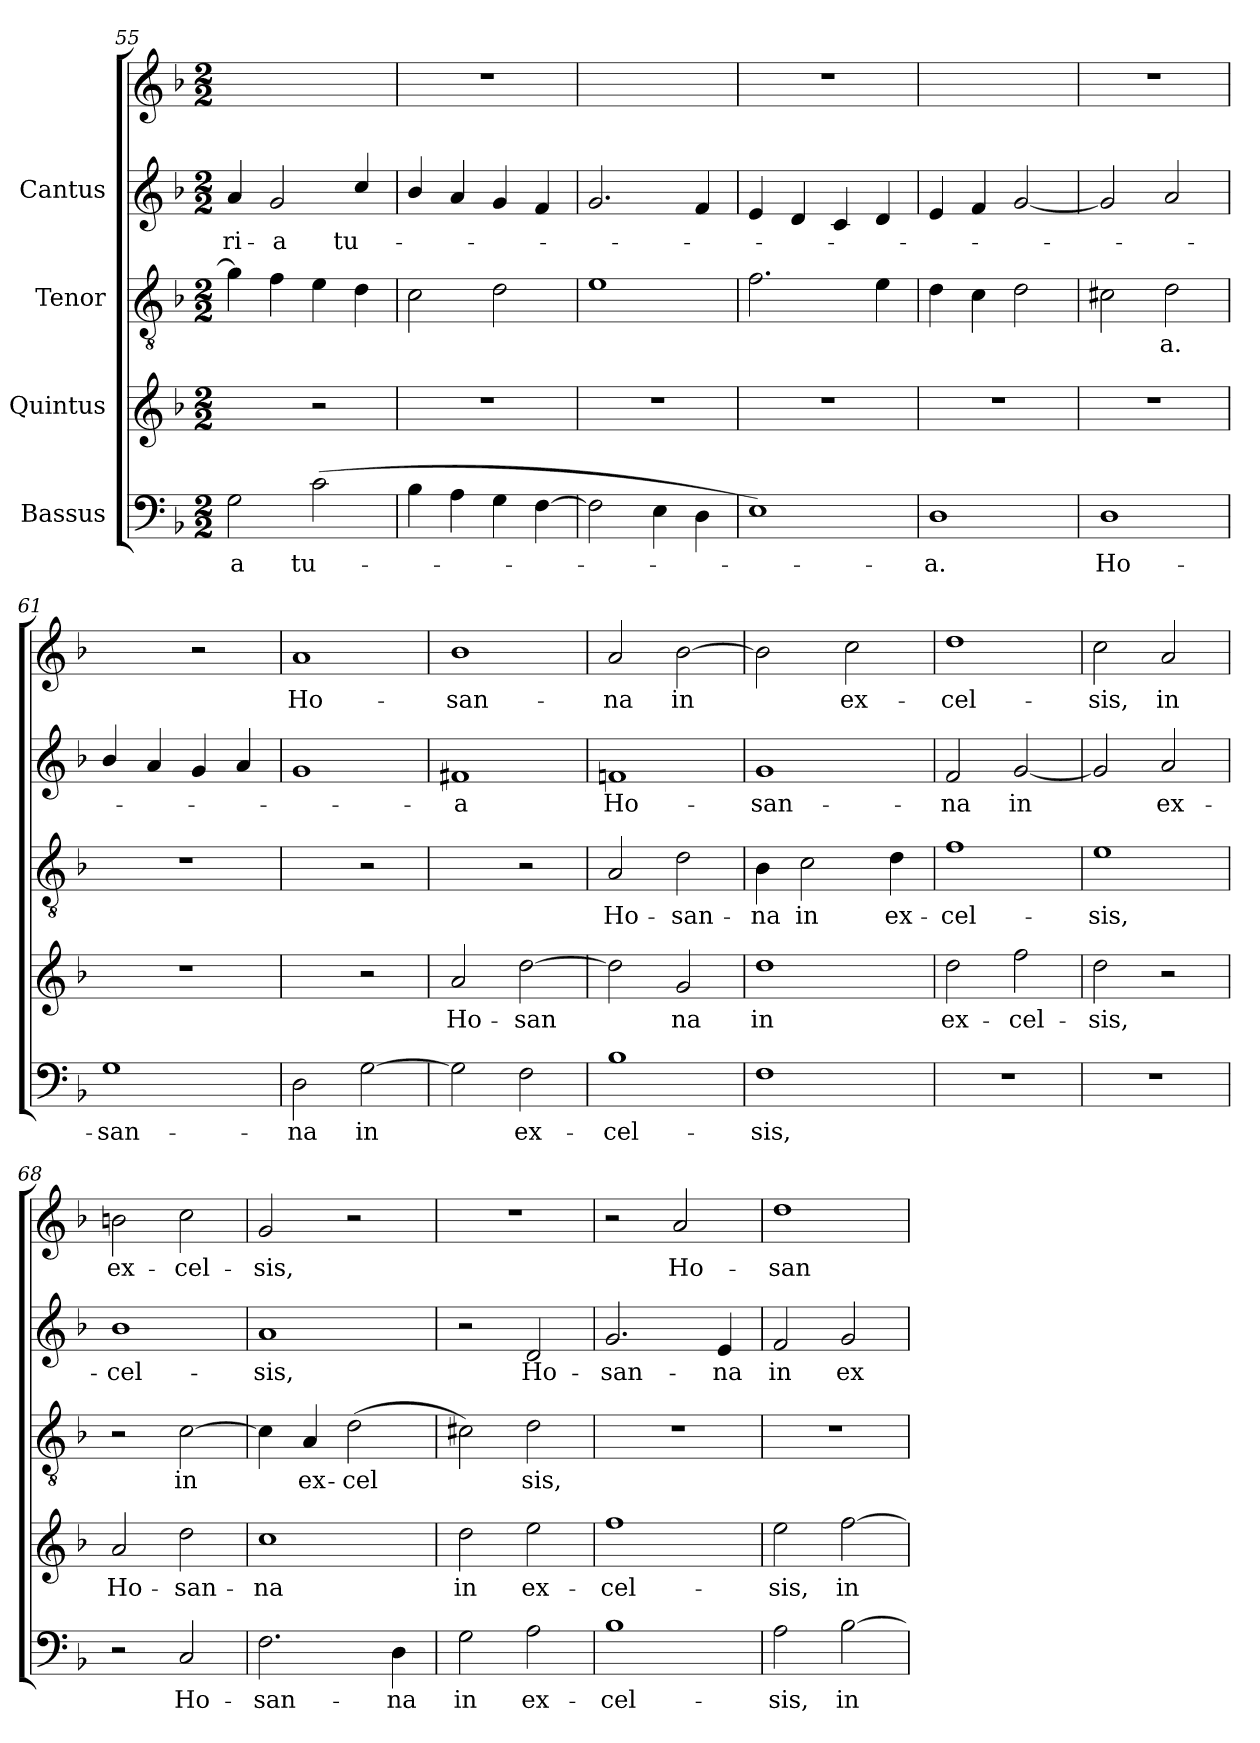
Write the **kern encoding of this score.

**kern	**text	**kern	**text	**kern	**text	**kern	**text	**kern	**text
*part4	*part4	*part3	*part3	*part2	*part2	*part1	*part1	*part1	*part1
*staff5	*staff5	*staff4	*staff4	*staff3	*staff3	*staff2	*staff2	*staff1	*staff1
*I"Bassus	*	*I"Quintus	*	*I"Tenor	*	*I"Cantus	*	*	*
!!LO:LB:g=z
*clefF4	*	*clefG2	*	*clefGv2	*	*clefG2	*	*clefG2	*
*k[b-]	*	*k[b-]	*	*k[b-]	*	*k[b-]	*	*k[b-]	*
*F:	*	*F:	*	*F:	*	*F:	*	*F:	*
*M2/2	*	*M2/2	*	*M2/2	*	*M2/2	*	*M2/2	*
=55	=55	=55	=55	=55	=55	=55	=55	=55	=55
!	!LO:LY:b:cj	!	!	!	!	!	!LO:LY:b:cj	!	!
2G\	-a	2ryy	.	4g\]	.	4a/	-ri-	1ryy	.
!	!	!	!	!	!	!	!LO:LY:b:cj	!	!
.	.	.	.	4f\	.	2g/	-a	.	.
!	!LO:LY:b:cj	!	!	!	!	!	!	!	!
(>2c\	tu-	2r	.	4e\	.	.	.	.	.
!	!	!	!	!	!	!	!LO:LY:b:cj	!	!
.	.	.	.	4d\	.	4cc/	tu-	.	.
!!LO:LB:g=z
=56	=56	=56	=56	=56	=56	=56	=56	=56	=56
4B-\	.	1r	.	2c\	.	4b-/	.	1r	.
4A\	.	.	.	.	.	4a/	.	.	.
4G\	.	.	.	2d\	.	4g/	.	.	.
[>4F\	.	.	.	.	.	4f/	.	.	.
!!LO:LB:g=z
=57	=57	=57	=57	=57	=57	=57	=57	=57	=57
2F\]	.	1r	.	1e	.	2.g/	.	1ryy	.
4E\	.	.	.	.	.	.	.	.	.
4D\	.	.	.	.	.	4f/	.	.	.
!!LO:PB:g=z
=58	=58	=58	=58	=58	=58	=58	=58	=58	=58
1E)	.	1r	.	2.f\	.	4e/	.	1r	.
.	.	.	.	.	.	4d/	.	.	.
.	.	.	.	.	.	4c/	.	.	.
.	.	.	.	4e\	.	4d/	.	.	.
!!LO:LB:g=z
=59	=59	=59	=59	=59	=59	=59	=59	=59	=59
!	!LO:LY:b:cj	!	!	!	!	!	!	!	!
1D	-a.	1r	.	4d\	.	4e/	.	1ryy	.
.	.	.	.	4c\	.	4f/	.	.	.
.	.	.	.	2d\	.	[<2g/	.	.	.
!!LO:LB:g=z
=60	=60	=60	=60	=60	=60	=60	=60	=60	=60
!	!LO:LY:b:cj	!	!	!	!LO:LY:b:cj	!	!	!	!
1D	Ho-	1r	.	2c#X\	-	2g/]	.	1r	.
!	!	!	!	!	!LO:LY:b:cj	!	!	!	!
.	.	.	.	2d\	a.	2a/	.	.	.
=61	=61	=61	=61	=61	=61	=61	=61	=61	=61
!	!LO:LY:b:cj	!	!	!	!	!	!	!	!
1G	-san-	1r	.	1r	.	4b-/	.	2ryy	.
.	.	.	.	.	.	4a/	.	.	.
.	.	.	.	.	.	4g/	.	2r	.
.	.	.	.	.	.	4a/	.	.	.
=62	=62	=62	=62	=62	=62	=62	=62	=62	=62
!	!LO:LY:b:cj	!	!	!	!	!	!	!	!LO:LY:b
2D\	-na	2ryy	.	2ryy	.	1g	.	1a	-Ho-
!	!LO:LY:b:cj	!	!	!	!	!	!	!	!
[>2G\	in	2r	.	2r	.	.	.	.	.
=63	=63	=63	=63	=63	=63	=63	=63	=63	=63
!	!LO:LY:b:cj	!	!LO:LY:b:cj	!	!	!	!LO:LY:b:cj	!	!LO:LY:b
2G\]	.	2a/	Ho-	2ryy	.	1f#X	-a	1b-	-san-
!	!LO:LY:b:cj	!	!LO:LY:b:cj	!	!	!	!	!	!
2F\	ex-	[>2dd\	-san-	2r	.	.	.	.	.
=64	=64	=64	=64	=64	=64	=64	=64	=64	=64
!	!LO:LY:b:cj	!	!LO:LY:b:cj	!	!LO:LY:b:cj	!	!LO:LY:b:cj	!	!LO:LY:b
1B-	-cel-	2dd\]	-	2A/	Ho-	1fn	Ho-	2a/	na
!	!	!	!LO:LY:b:cj	!	!LO:LY:b:cj	!	!	!	!LO:LY:b
.	.	2g/	na	2d\	-san-	.	.	[>2b-\	in
=65	=65	=65	=65	=65	=65	=65	=65	=65	=65
!	!LO:LY:b:cj	!	!LO:LY:b:cj	!	!LO:LY:b:cj	!	!LO:LY:b:cj	!	!LO:LY:b
1F	-sis,	1dd	in	4B-\	-na	1g	-san-	2b-\]	-
!	!	!	!	!	!LO:LY:b:cj	!	!	!	!
.	.	.	.	2c\	in	.	.	.	.
!	!	!	!	!	!	!	!	!	!LO:LY:b
.	.	.	.	.	.	.	.	2cc\	ex-
!	!	!	!	!	!LO:LY:b:cj	!	!	!	!
.	.	.	.	4d\	ex-	.	.	.	.
=66	=66	=66	=66	=66	=66	=66	=66	=66	=66
!	!	!	!LO:LY:b:cj	!	!LO:LY:b:cj	!	!LO:LY:b:cj	!	!LO:LY:b
1r	.	2dd\	ex-	1f	-cel-	2f/	-na	1dd	-cel-
!	!	!	!LO:LY:b:cj	!	!	!	!LO:LY:b:cj	!	!
.	.	2ff\	-cel-	.	.	[<2g/	in	.	.
!!LO:LB:g=z
=67	=67	=67	=67	=67	=67	=67	=67	=67	=67
!	!	!	!LO:LY:b:cj	!	!LO:LY:b:cj	!	!LO:LY:b:cj	!	!LO:LY:b
1r	.	2dd\	-sis,	1e	-sis,	2g/]	.	2cc\	sis,
!	!	!	!	!	!	!	!LO:LY:b:cj	!	!LO:LY:b
.	.	2r	.	.	.	2a/	ex-	2a/	in
!!LO:PB:g=z
=68	=68	=68	=68	=68	=68	=68	=68	=68	=68
!	!	!	!LO:LY:b:cj	!	!	!	!LO:LY:b:cj	!	!LO:LY:b
2r	.	2a/	Ho-	2r	.	1b-	-cel-	2bn\	-ex-
!	!LO:LY:b:cj	!	!LO:LY:b:cj	!	!LO:LY:b:cj	!	!	!	!LO:LY:b
2C/	Ho-	2dd\	-san-	[>2c\	in	.	.	2cc\	-cel-
!!LO:LB:g=z
=69	=69	=69	=69	=69	=69	=69	=69	=69	=69
!	!LO:LY:b:cj	!	!LO:LY:b:cj	!	!LO:LY:b:cj	!	!LO:LY:b:cj	!	!LO:LY:b
2.F\	-san-	1cc	-na	4c\]	.	1a	sis,	2g/	-sis,
!	!	!	!	!	!LO:LY:b:cj	!	!	!	!
.	.	.	.	4A/	ex-	.	.	.	.
!	!	!	!	!	!LO:LY:b:cj	!	!	!	!
.	.	.	.	(>2d\	-cel-	.	.	2r	.
!	!LO:LY:b:cj	!	!	!	!	!	!	!	!
4D\	-na	.	.	.	.	.	.	.	.
!!LO:LB:g=z
=70	=70	=70	=70	=70	=70	=70	=70	=70	=70
!	!LO:LY:b:cj	!	!LO:LY:b:cj	!	!LO:LY:b:cj	!	!	!	!
2G\	in	2dd\	in	2c#X\)	-	2r	.	1r	.
!	!LO:LY:b:cj	!	!LO:LY:b:cj	!	!LO:LY:b:cj	!	!LO:LY:b:cj	!	!
2A\	ex-	2ee\	ex-	2d\	sis,	2d/	Ho-	.	.
!!LO:PB:g=z
=71	=71	=71	=71	=71	=71	=71	=71	=71	=71
!	!LO:LY:b:cj	!	!LO:LY:b:cj	!	!	!	!LO:LY:b:cj	!	!
1B-	-cel-	1ff	-cel-	1r	.	2.g/	-san-	2r	.
!	!	!	!	!	!	!	!	!	!LO:LY:b
.	.	.	.	.	.	.	.	2a/	-Ho-
!	!	!	!	!	!	!	!LO:LY:b:cj	!	!
.	.	.	.	.	.	4e/	-na	.	.
!!LO:LB:g=z
=72	=72	=72	=72	=72	=72	=72	=72	=72	=72
!	!LO:LY:b:cj	!	!LO:LY:b:cj	!	!	!	!LO:LY:b:cj	!	!LO:LY:b
2A\	-sis,	2ee\	-sis,	1r	.	2f/	-in	1dd	san-
!	!LO:LY:b:cj	!	!LO:LY:b:cj	!	!	!	!LO:LY:b:cj	!	!
[>2B-\	in	[>2ff\	in	.	.	2g/	ex-	.	.
=	=	=	=	=	=	=	=	=	=
*-	*-	*-	*-	*-	*-	*-	*-	*-	*-
